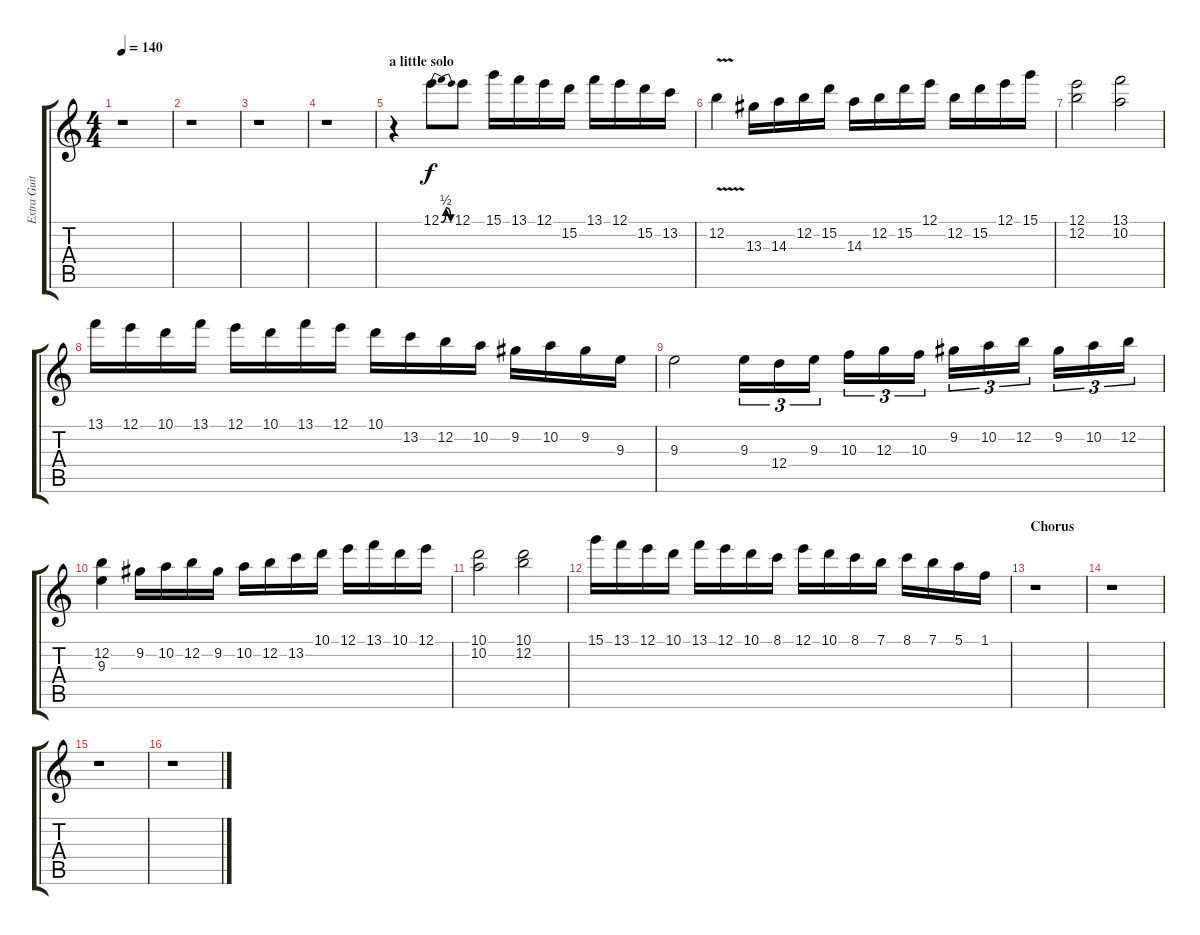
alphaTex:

\track ("Extra Guitar" "Extra Guit") {instrument overdrivenguitar}
\staff {score tabs}
\tuning (E4 B3 G3 D3 A2 E2) {hide}
\ts (4 4)
\tempo 140
\clef g2
\ks c
r.1{dy f} |
r.1 |
r.1 |
r.1 |
\section ("" "a little solo")
r.4{volume 13} 12.1{be (bendrelease 0 0 30 2 30 2 60 0)}.8 12.1.8 15.1.16 13.1.16 12.1.16 15.2.16 13.1.16 12.1.16 15.2.16 13.2.16 |
12.2{v}.4 13.3.16 14.3.16 12.2.16 15.2.16 14.3.16 12.2.16 15.2.16 12.1.16 12.2.16 15.2.16 12.1.16 15.1.16 |
(12.1 12.2).2 (13.1 10.2).2 |
13.1.16 12.1.16 10.1.16 13.1.16 12.1.16 10.1.16 13.1.16 12.1.16 10.1.16 13.2.16 12.2.16 10.2.16 9.2.16 10.2.16 9.2.16 9.3.16 |
9.3.2 9.3.16{tu (3 2)} 12.4.16{tu (3 2)} 9.3.16{tu (3 2)} 10.3.16{tu (3 2)} 12.3.16{tu (3 2)} 10.3.16{tu (3 2)} 9.2.16{tu (3 2)} 10.2.16{tu (3 2)} 12.2.16{tu (3 2)} 9.2.16{tu (3 2)} 10.2.16{tu (3 2)} 12.2.16{tu (3 2)} |
(12.2 9.3).4 9.2.16 10.2.16 12.2.16 9.2.16 10.2.16 12.2.16 13.2.16 10.1.16 12.1.16 13.1.16 10.1.16 12.1.16 |
(10.1 10.2).2 (10.1 12.2).2 |
15.1.16 13.1.16 12.1.16 10.1.16 13.1.16 12.1.16 10.1.16 8.1.16 12.1.16 10.1.16 8.1.16 7.1.16 8.1.16 7.1.16 5.1.16 1.1.16 |
\section ("" "Chorus")
r.1 |
r.1 |
r.1 |
r.1
